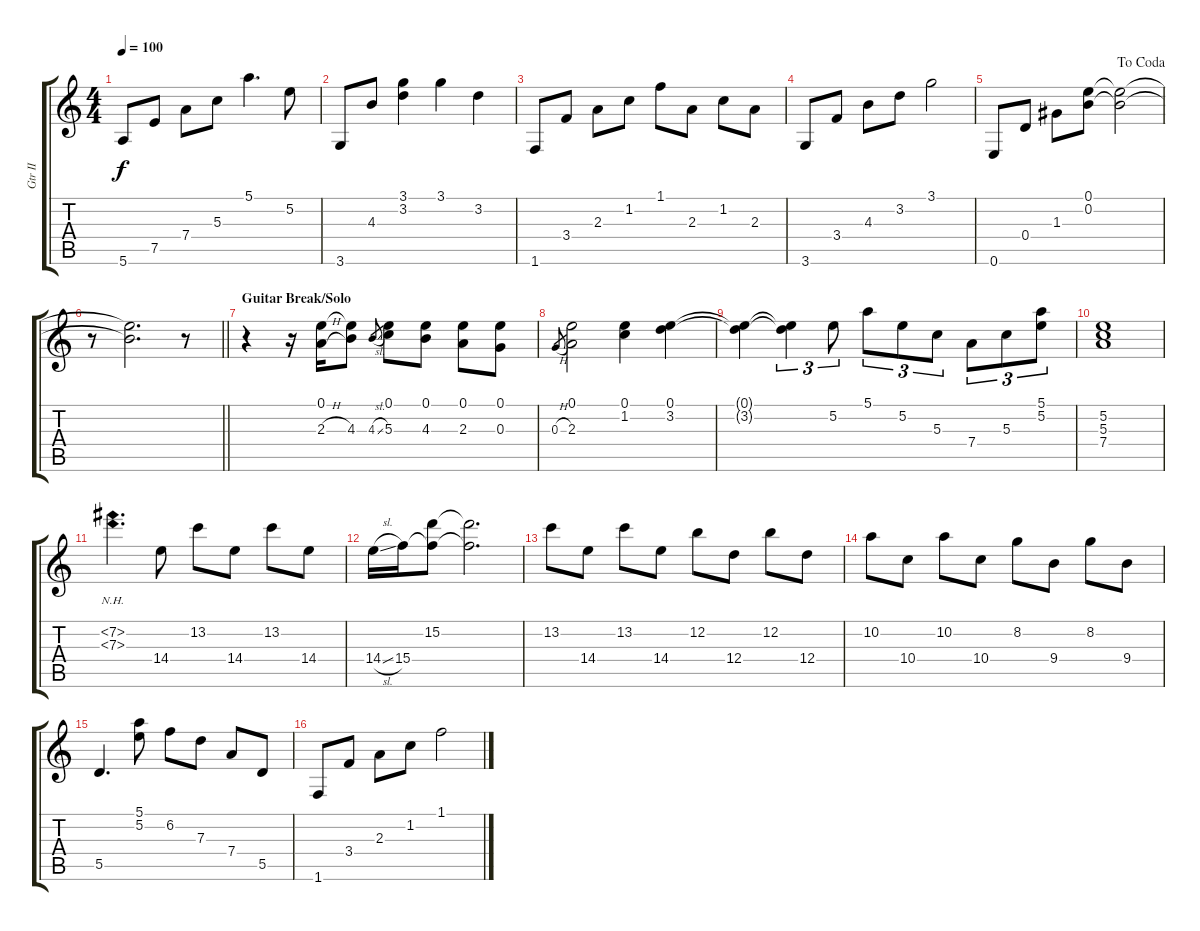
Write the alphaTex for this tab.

\track ("Gtr II" "Gtr II") {instrument acousticguitarsteel}
\staff {score tabs}
\tuning (E4 B3 G3 D3 A2 E2) {hide}
\ts (4 4)
\tempo 100
\clef g2
\ks c
5.6.8{dy f} 7.5.8 7.4.8 5.3.8 5.1.4{d} 5.2.8 |
3.6.8 4.3.8 (3.1 3.2).4 3.1.4 3.2.4 |
1.6.8 3.4.8 2.3.8 1.2.8 1.1.8 2.3.8 1.2.8 2.3.8 |
3.6.8 3.4.8 4.3.8 3.2.8 3.1.2 |
\jump dacoda
0.6.8 0.4.8 1.3.8 (0.1 0.2).8 (0.1{t} 0.2{t}).2 |
\barLineRight lightlight
r.8 (0.1{t} 0.2{t}).2{d} r.8 |
\section ("" "Guitar Break/Solo")
r.4 r.16 (0.1 2.3{h}).16 (0.1{t} 4.3).8 4.3{sl}.8{gr} (0.1 5.3).8 (0.1 4.3).8 (0.1 2.3).8 (0.1 0.3).8 |
0.3{h}.8{gr} (0.1 2.3).2 (0.1 1.2).4 (0.1 3.2).4 |
(0.1{t} 3.2{t}).4 (0.1{t} 3.2{t}).4{tu (3 2)} 5.2.8{tu (3 2)} 5.1.8{tu (3 2)} 5.2.8{tu (3 2)} 5.3.8{tu (3 2)} 7.4.8{tu (3 2)} 5.3.8{tu (3 2)} (5.1 5.2).8{tu (3 2)} |
(5.2 5.3 7.4).1 |
(7.2{nh} 7.3{nh}).4{d} 14.4.8 13.2.8 14.4.8 13.2.8 14.4.8 |
14.4{sl}.16 15.4.16 (15.2 15.4{t}).8 (15.2{t} 15.4{t}).2{d} |
13.2.8 14.4.8 13.2.8 14.4.8 12.2.8 12.4.8 12.2.8 12.4.8 |
10.2.8 10.4.8 10.2.8 10.4.8 8.2.8 9.4.8 8.2.8 9.4.8 |
5.5.4{d} (5.1 5.2).8 6.2.8 7.3.8 7.4.8 5.5.8 |
1.6.8 3.4.8 2.3.8 1.2.8 1.1.2
